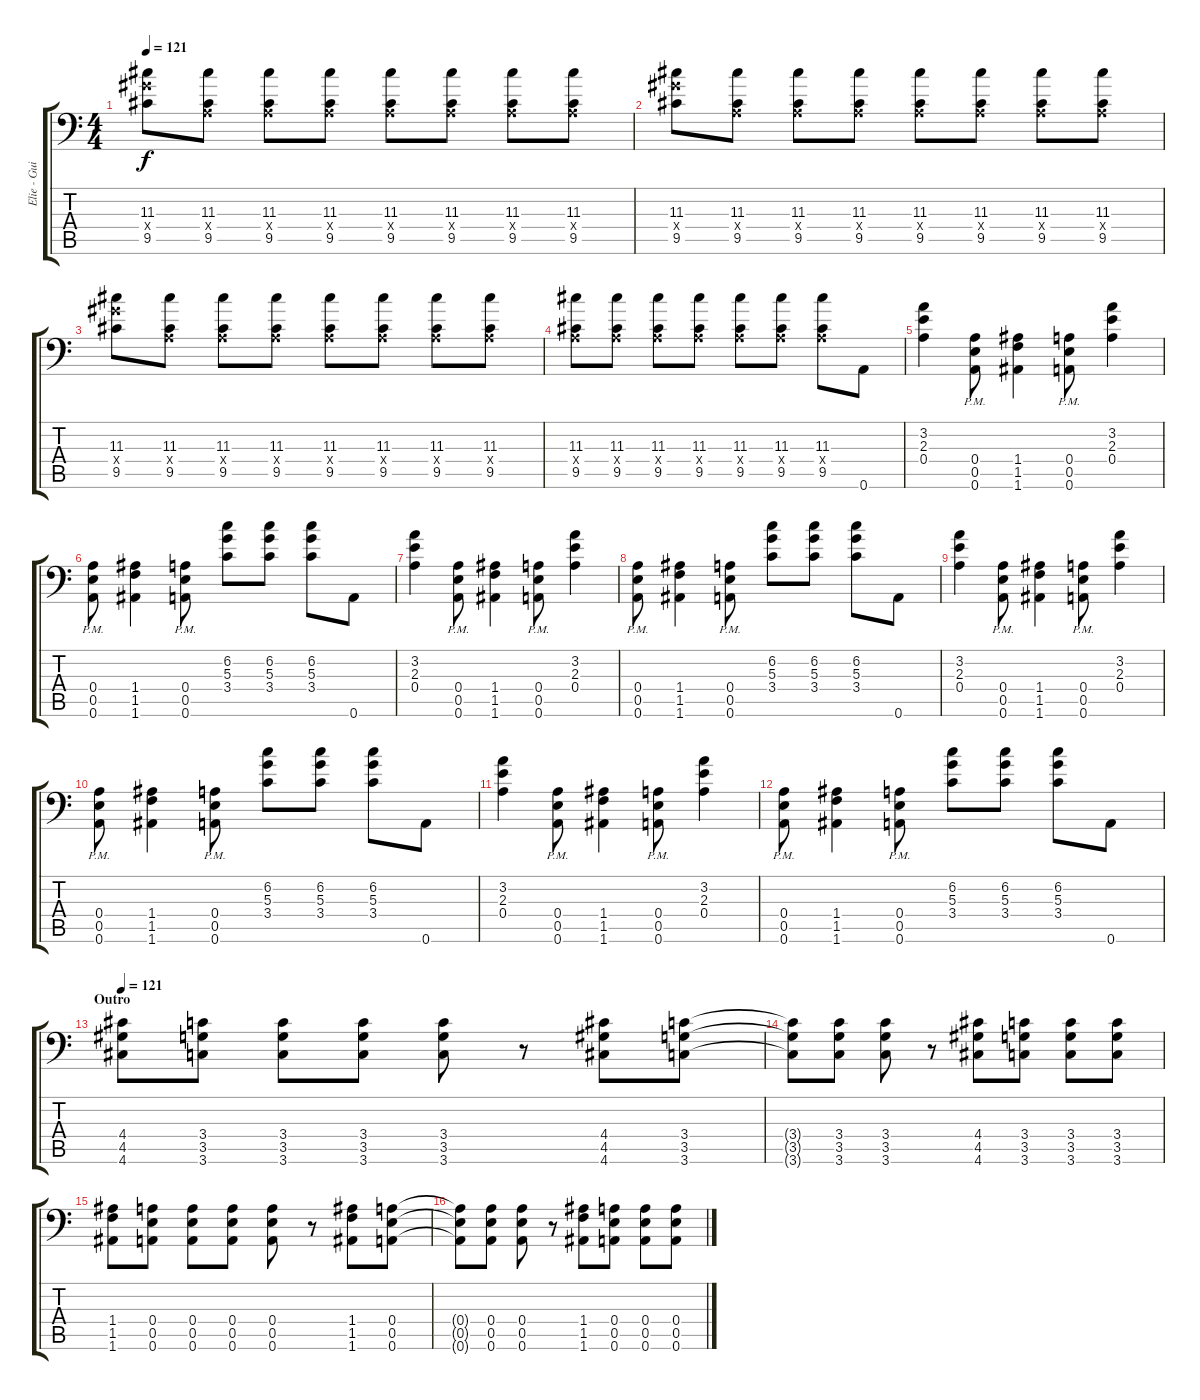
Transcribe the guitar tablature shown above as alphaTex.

\track ("Elie - Guitare" "Elie - Gui") {instrument distortionguitar}
\staff {score tabs}
\tuning (B3 Gb3 D3 A2 E2 A1) {hide}
\ts (4 4)
\section ("" "")
\tempo 121
\clef f4
\ks c
(11.3 11.4{x} 9.5).8{dy f} (11.3 0.4{x} 9.5).8 (11.3 0.4{x} 9.5).8 (11.3 0.4{x} 9.5).8 (11.3 0.4{x} 9.5).8 (11.3 0.4{x} 9.5).8 (11.3 0.4{x} 9.5).8 (11.3 0.4{x} 9.5).8 |
(11.3 11.4{x} 9.5).8 (11.3 0.4{x} 9.5).8 (11.3 0.4{x} 9.5).8 (11.3 0.4{x} 9.5).8 (11.3 0.4{x} 9.5).8 (11.3 0.4{x} 9.5).8 (11.3 0.4{x} 9.5).8 (11.3 0.4{x} 9.5).8 |
(11.3 11.4{x} 9.5).8 (11.3 0.4{x} 9.5).8 (11.3 0.4{x} 9.5).8 (11.3 0.4{x} 9.5).8 (11.3 0.4{x} 9.5).8 (11.3 0.4{x} 9.5).8 (11.3 0.4{x} 9.5).8 (11.3 0.4{x} 9.5).8 |
(11.3 0.4{x} 9.5).8 (11.3 0.4{x} 9.5).8 (11.3 0.4{x} 9.5).8 (11.3 0.4{x} 9.5).8 (11.3 0.4{x} 9.5).8 (11.3 0.4{x} 9.5).8 (11.3 0.4{x} 9.5).8 0.6.8 |
(3.2 2.3 0.4).4 (0.4{pm} 0.5{pm} 0.6{pm}).8 (1.4 1.5 1.6).4 (0.4{pm} 0.5{pm} 0.6{pm}).8 (3.2 2.3 0.4).4 |
(0.4{pm} 0.5{pm} 0.6{pm}).8 (1.4 1.5 1.6).4 (0.4{pm} 0.5{pm} 0.6{pm}).8 (6.2 5.3 3.4).8 (6.2 5.3 3.4).8 (6.2 5.3 3.4).8 0.6.8 |
(3.2 2.3 0.4).4 (0.4{pm} 0.5{pm} 0.6{pm}).8 (1.4 1.5 1.6).4 (0.4{pm} 0.5{pm} 0.6{pm}).8 (3.2 2.3 0.4).4 |
(0.4{pm} 0.5{pm} 0.6{pm}).8 (1.4 1.5 1.6).4 (0.4{pm} 0.5{pm} 0.6{pm}).8 (6.2 5.3 3.4).8 (6.2 5.3 3.4).8 (6.2 5.3 3.4).8 0.6.8 |
\section ("" "")
(3.2 2.3 0.4).4 (0.4{pm} 0.5{pm} 0.6{pm}).8 (1.4 1.5 1.6).4 (0.4{pm} 0.5{pm} 0.6{pm}).8 (3.2 2.3 0.4).4 |
(0.4{pm} 0.5{pm} 0.6{pm}).8 (1.4 1.5 1.6).4 (0.4{pm} 0.5{pm} 0.6{pm}).8 (6.2 5.3 3.4).8 (6.2 5.3 3.4).8 (6.2 5.3 3.4).8 0.6.8 |
(3.2 2.3 0.4).4 (0.4{pm} 0.5{pm} 0.6{pm}).8 (1.4 1.5 1.6).4 (0.4{pm} 0.5{pm} 0.6{pm}).8 (3.2 2.3 0.4).4 |
(0.4{pm} 0.5{pm} 0.6{pm}).8 (1.4 1.5 1.6).4 (0.4{pm} 0.5{pm} 0.6{pm}).8 (6.2 5.3 3.4).8 (6.2 5.3 3.4).8 (6.2 5.3 3.4).8 0.6.8 |
\section ("" "Outro")
\tempo 121
(4.4 4.5 4.6).8{volume 12 balance 2 instrument distortionguitar} (3.4 3.5 3.6).8 (3.4 3.5 3.6).8 (3.4 3.5 3.6).8 (3.4 3.5 3.6).8 r.8 (4.4 4.5 4.6).8 (3.4 3.5 3.6).8 |
(3.4{t} 3.5{t} 3.6{t}).8 (3.4 3.5 3.6).8 (3.4 3.5 3.6).8 r.8 (4.4 4.5 4.6).8 (3.4 3.5 3.6).8 (3.4 3.5 3.6).8 (3.4 3.5 3.6).8 |
(1.4 1.5 1.6).8 (0.4 0.5 0.6).8 (0.4 0.5 0.6).8 (0.4 0.5 0.6).8 (0.4 0.5 0.6).8 r.8 (1.4 1.5 1.6).8 (0.4 0.5 0.6).8 |
(0.4{t} 0.5{t} 0.6{t}).8 (0.4 0.5 0.6).8 (0.4 0.5 0.6).8 r.8 (1.4 1.5 1.6).8 (0.4 0.5 0.6).8 (0.4 0.5 0.6).8 (0.4 0.5 0.6).8
